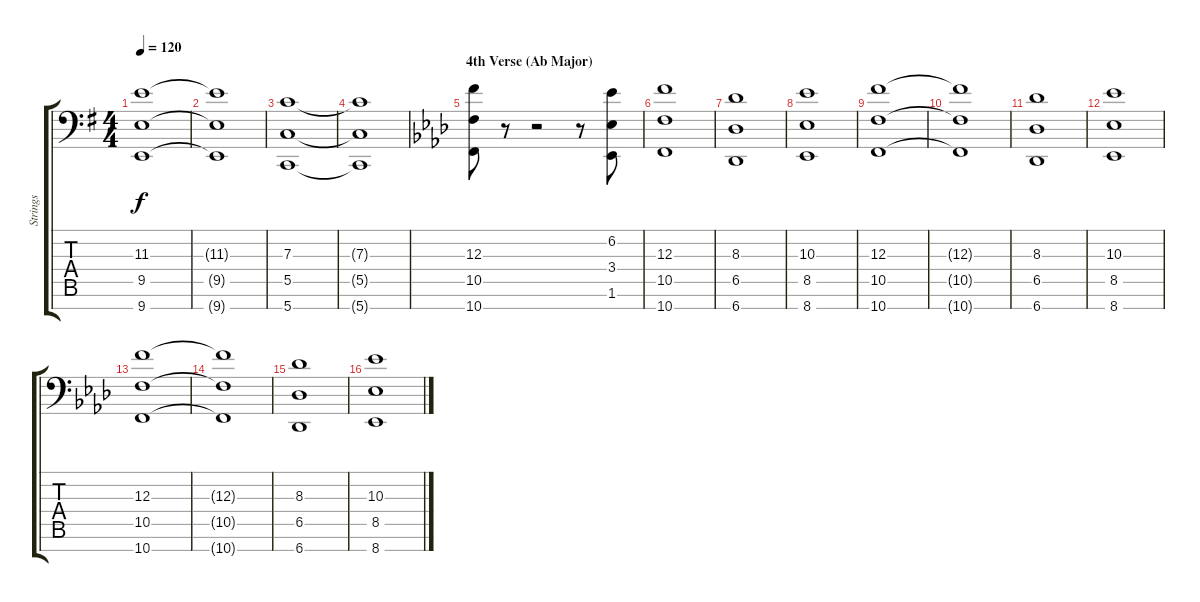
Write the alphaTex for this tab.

\track ("Strings" "Strings") {instrument stringensemble2}
\staff {score tabs}
\tuning (D4 A3 F3 C3 G2 D2 G1) {hide}
\ts (4 4)
\tempo 120
\clef f4
\ks g
(11.3 9.5 9.7).1{dy f} |
(11.3{t} 9.5{t} 9.7{t}).1 |
(7.3 5.5 5.7).1 |
(7.3{t} 5.5{t} 5.7{t}).1 |
\section ("" "4th Verse (Ab Major)")
\ks ab
(12.3 10.5 10.7).8{instrument stringensemble1} r.8 r.2 r.8{instrument stringensemble1} (6.2 3.4 1.6).8 |
(12.3 10.5 10.7).1{instrument stringensemble2} |
(8.3 6.5 6.7).1 |
(10.3 8.5 8.7).1 |
(12.3 10.5 10.7).1 |
(12.3{t} 10.5{t} 10.7{t}).1 |
(8.3 6.5 6.7).1 |
(10.3 8.5 8.7).1 |
(12.3 10.5 10.7).1 |
(12.3{t} 10.5{t} 10.7{t}).1 |
(8.3 6.5 6.7).1 |
(10.3 8.5 8.7).1
